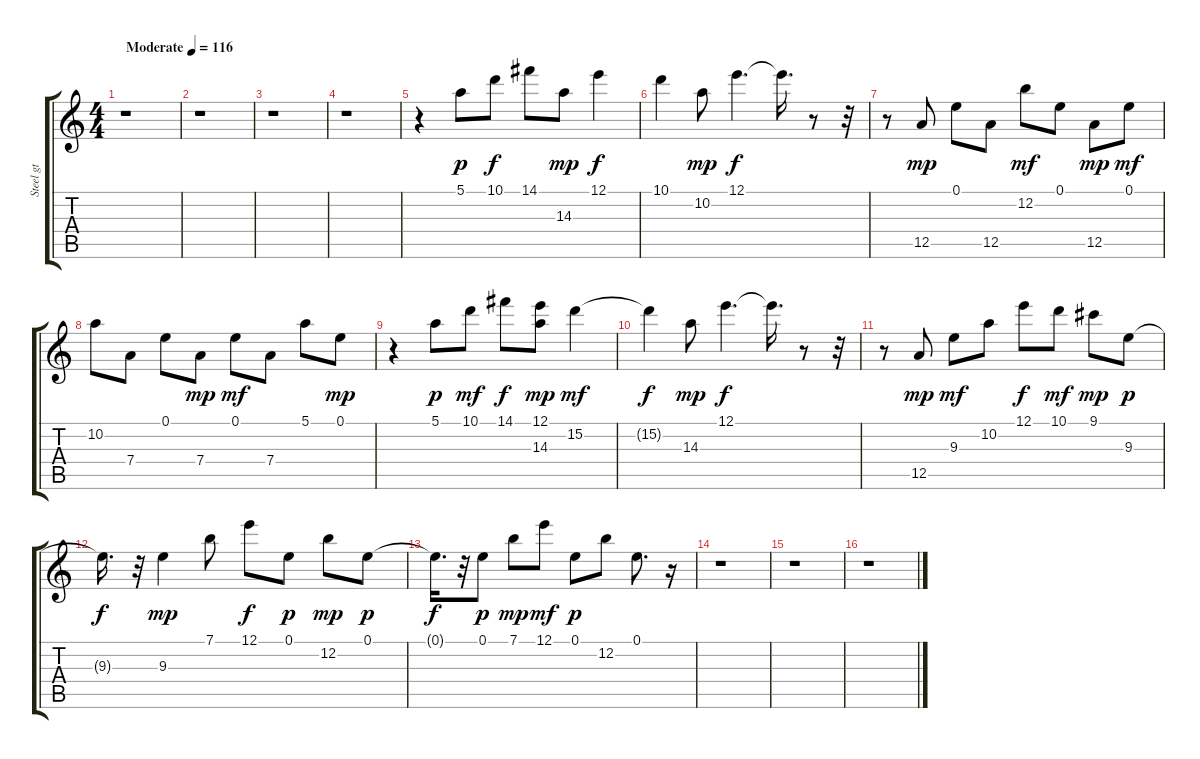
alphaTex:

\track ("Steel gt" "Steel gt") {instrument acousticguitarsteel}
\staff {score tabs}
\tuning (E4 B3 G3 D3 A2 E2) {hide}
\ts (4 4)
\tempo (116 "Moderate")
\clef g2
\ks c
r.1{dy p instrument acousticguitarsteel} |
r.1 |
r.1 |
r.1 |
r.4 5.1.8 10.1.8{dy f} 14.1.8 14.3.8{dy mp} 12.1.4{dy f} |
10.1.4 10.2.8{dy mp} 12.1.4{d dy f} 12.1{t}.16{d} r.8 r.32 |
r.8 12.5.8{dy mp} 0.1.8 12.5.8 12.2.8{dy mf} 0.1.8 12.5.8{dy mp} 0.1.8{dy mf} |
10.2.8 7.4.8 0.1.8 7.4.8{dy mp} 0.1.8{dy mf} 7.4.8 5.1.8 0.1.8{dy mp} |
r.4 5.1.8{dy p} 10.1.8{dy mf} 14.1.8{dy f} (12.1 14.3).8{dy mp} 15.2.4{dy mf} |
15.2{t}.4{dy f} 14.3.8{dy mp} 12.1.4{d dy f} 12.1{t}.16{d} r.8 r.32 |
r.8 12.5.8{dy mp} 9.3.8{dy mf} 10.2.8 12.1.8{dy f} 10.1.8{dy mf} 9.1.8{dy mp} 9.3.8{dy p} |
9.3{t}.16{d dy f} r.32 9.3.4{dy mp} 7.1.8 12.1.8{dy f} 0.1.8{dy p} 12.2.8{dy mp} 0.1.8{dy p} |
0.1{t}.16{d dy f} r.32 0.1.8{dy p} 7.1.8{dy mp} 12.1.8{dy mf} 0.1.8{dy p} 12.2.8 0.1.8{d} r.16 |
r.1 |
r.1 |
r.1
